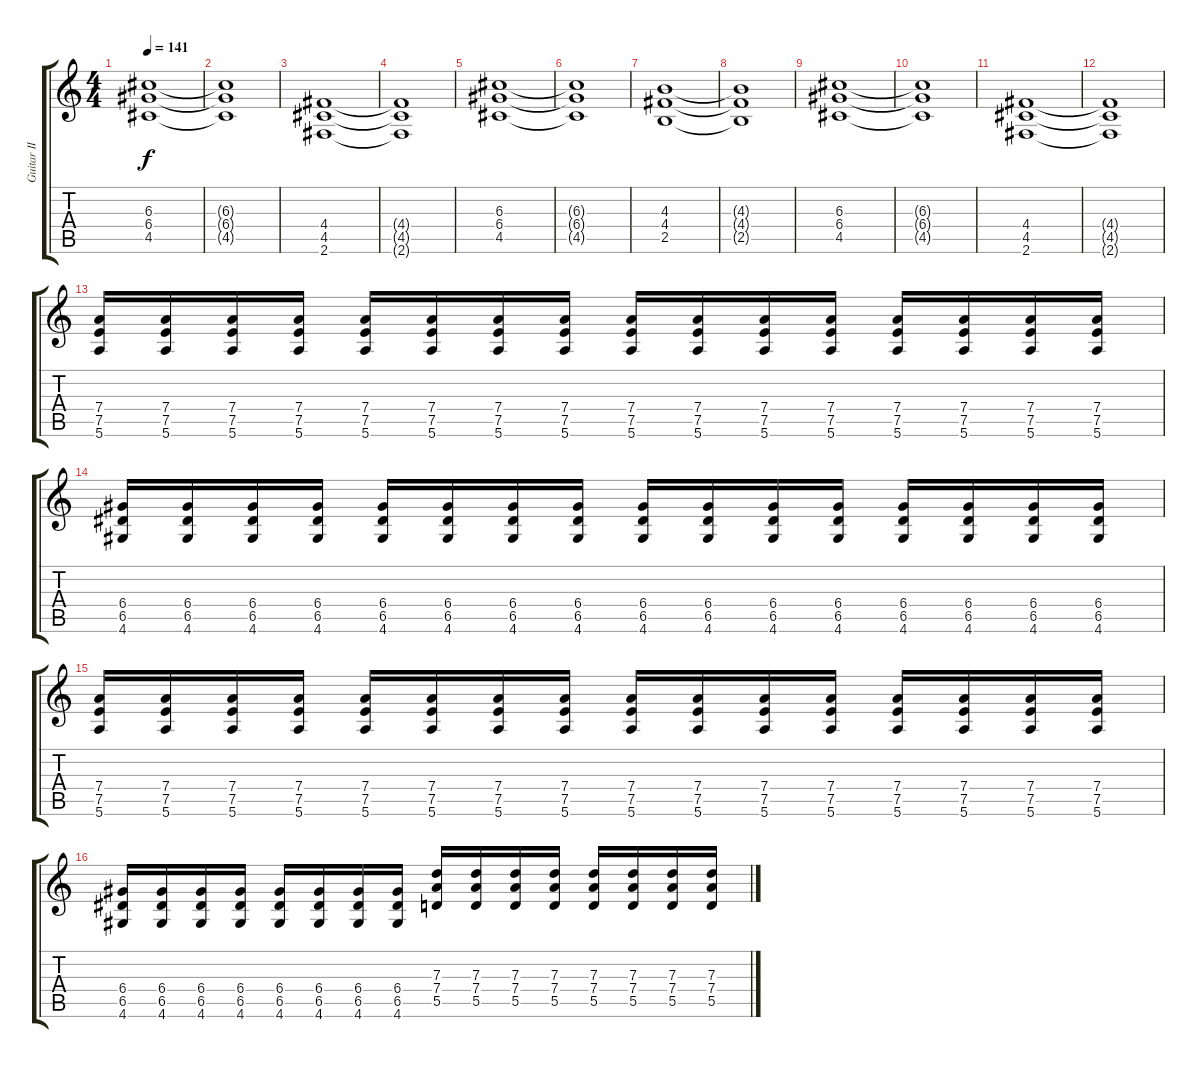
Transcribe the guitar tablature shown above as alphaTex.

\track ("Guitar II" "Guitar II") {instrument distortionguitar}
\staff {score tabs}
\tuning (E4 B3 G3 D3 A2 E2) {hide}
\ts (4 4)
\tempo 141
\clef g2
\ks c
(6.3 6.4 4.5).1{dy f} |
(6.3{t} 6.4{t} 4.5{t}).1 |
(4.4 4.5 2.6).1 |
(4.4{t} 4.5{t} 2.6{t}).1 |
(6.3 6.4 4.5).1 |
(6.3{t} 6.4{t} 4.5{t}).1 |
(4.3 4.4 2.5).1 |
(4.3{t} 4.4{t} 2.5{t}).1 |
(6.3 6.4 4.5).1 |
(6.3{t} 6.4{t} 4.5{t}).1 |
(4.4 4.5 2.6).1 |
(4.4{t} 4.5{t} 2.6{t}).1 |
(7.4 7.5 5.6).16 (7.4 7.5 5.6).16 (7.4 7.5 5.6).16 (7.4 7.5 5.6).16 (7.4 7.5 5.6).16 (7.4 7.5 5.6).16 (7.4 7.5 5.6).16 (7.4 7.5 5.6).16 (7.4 7.5 5.6).16 (7.4 7.5 5.6).16 (7.4 7.5 5.6).16 (7.4 7.5 5.6).16 (7.4 7.5 5.6).16 (7.4 7.5 5.6).16 (7.4 7.5 5.6).16 (7.4 7.5 5.6).16 |
(6.4 6.5 4.6).16 (6.4 6.5 4.6).16 (6.4 6.5 4.6).16 (6.4 6.5 4.6).16 (6.4 6.5 4.6).16 (6.4 6.5 4.6).16 (6.4 6.5 4.6).16 (6.4 6.5 4.6).16 (6.4 6.5 4.6).16 (6.4 6.5 4.6).16 (6.4 6.5 4.6).16 (6.4 6.5 4.6).16 (6.4 6.5 4.6).16 (6.4 6.5 4.6).16 (6.4 6.5 4.6).16 (6.4 6.5 4.6).16 |
(7.4 7.5 5.6).16 (7.4 7.5 5.6).16 (7.4 7.5 5.6).16 (7.4 7.5 5.6).16 (7.4 7.5 5.6).16 (7.4 7.5 5.6).16 (7.4 7.5 5.6).16 (7.4 7.5 5.6).16 (7.4 7.5 5.6).16 (7.4 7.5 5.6).16 (7.4 7.5 5.6).16 (7.4 7.5 5.6).16 (7.4 7.5 5.6).16 (7.4 7.5 5.6).16 (7.4 7.5 5.6).16 (7.4 7.5 5.6).16 |
(6.4 6.5 4.6).16 (6.4 6.5 4.6).16 (6.4 6.5 4.6).16 (6.4 6.5 4.6).16 (6.4 6.5 4.6).16 (6.4 6.5 4.6).16 (6.4 6.5 4.6).16 (6.4 6.5 4.6).16 (7.3 7.4 5.5).16 (7.3 7.4 5.5).16 (7.3 7.4 5.5).16 (7.3 7.4 5.5).16 (7.3 7.4 5.5).16 (7.3 7.4 5.5).16 (7.3 7.4 5.5).16 (7.3 7.4 5.5).16
